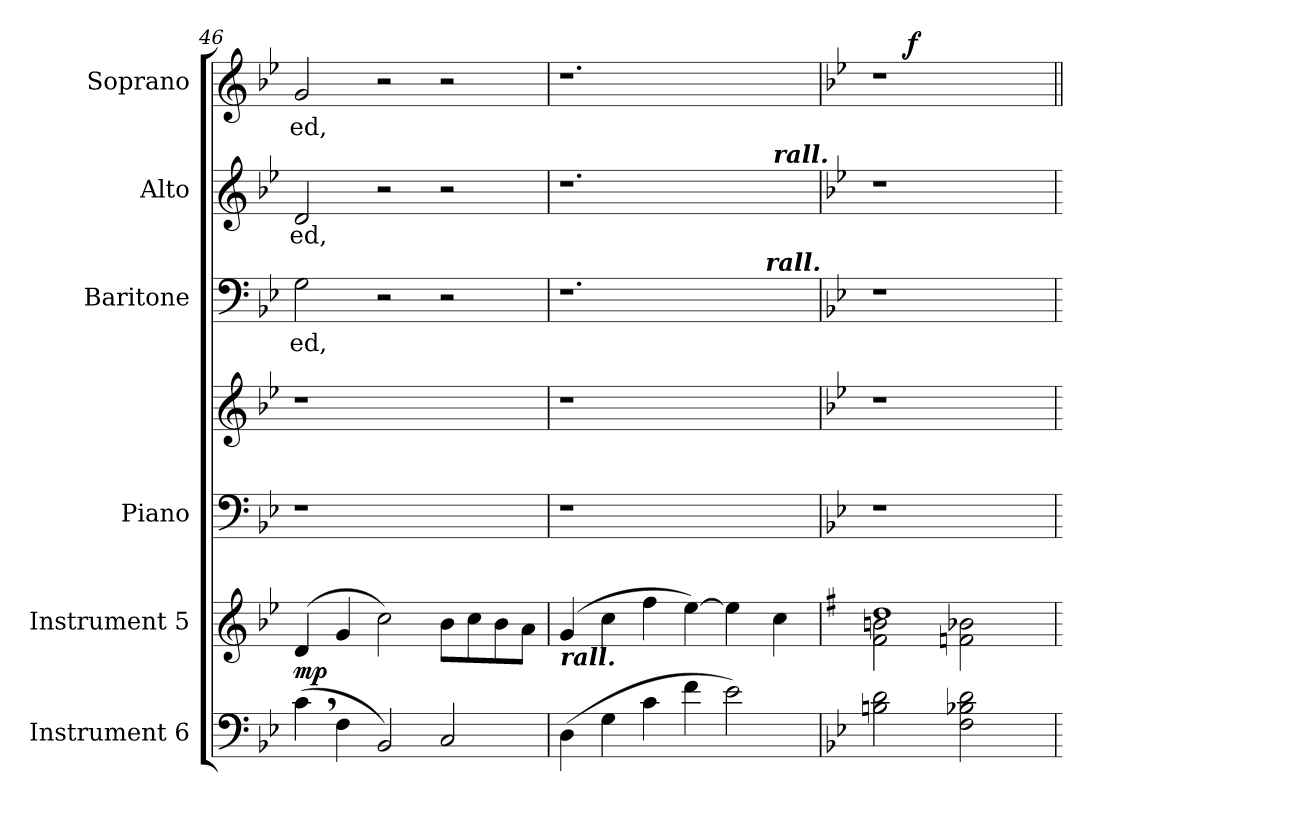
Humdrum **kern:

**kern	**dynam	**kern	**kern	**kern	**kern	**text	**kern	**text	**kern	**text	**dynam
*part6	*part6	*part5	*part4	*part4	*part3	*part3	*part2	*part2	*part1	*part1	*part1
*staff7	*staff7	*staff6	*staff5	*staff4	*staff3	*staff3	*staff2	*staff2	*staff1	*staff1	*staff1
*I"Instrument 6	*	*I"Instrument 5	*I"Piano	*	*I"Baritone	*	*I"Alto	*	*I"Soprano	*	*
*clefF4	*	*clefG2	*clefF4	*clefG2	*clefF4	*	*clefG2	*	*clefG2	*	*
*k[b-e-]	*	*k[b-e-]	*k[b-e-]	*k[b-e-]	*k[b-e-]	*	*k[b-e-]	*	*k[b-e-]	*	*
*B-:	*	*B-:	*B-:	*B-:	*B-:	*	*B-:	*	*B-:	*	*
=46	=46	=46	=46	=46	=46	=46	=46	=46	=46	=46	=46
!	!LO:DY:a	!	!	!	!	!LO:LY:b:cj	!	!LO:LY:b:cj	!	!LO:LY:b:cj	!
(>4c,<\	mp	(>4d/	1r	1r	2G\	-ed,	2d/	-ed,	2g/	-ed,	.
4F\	.	4g/	.	.	.	.	.	.	.	.	.
2BB-/)	.	2cc\)	.	.	2r	.	2r	.	2r	.	.
2C/	.	8b-\L	2ryy	2ryy	2r	.	2r	.	2r	.	.
.	.	8cc\	.	.	.	.	.	.	.	.	.
.	.	8b-\	.	.	.	.	.	.	.	.	.
.	.	8a\J	.	.	.	.	.	.	.	.	.
=47	=47	=47	=47	=47	=47	=47	=47	=47	=47	=47	=47
*	*	*	*	*	*^	*	*^	*	*	*	*
(<4D\	.	(>4g/	1r	1r	1.r	1ryy	.	1.r	1ryy	.	1.r	.	.
4G\	.	4cc\	.	.	.	.	.	.	.	.	.	.	.
4c\	.	4ff\	.	.	.	.	.	.	.	.	.	.	.
4f\	.	[>4ee-\)	.	.	.	.	.	.	.	.	.	.	.
2e-\)	.	4ee-\]	2ryy	2ryy	.	8...ryy	.	.	4ryy	.	.	.	.
!	!	!	!	!	!	!LO:TX:a:Bi:t=rall.	!	!	!	!	!	!	!
.	.	.	.	.	.	4ryy	.	.	.	.	.	.	.
!	!	!	!	!	!	!	!	!	!LO:TX:a:Bi:t=rall.	!	!	!	!
.	.	4cc\	.	.	.	.	.	.	4ryy	.	.	.	.
.	.	.	.	.	.	64ryy	.	.	.	.	.	.	.
!	!	!LO:TX:b:Bi:t=rall.	!	!	!	!	!	!	!	!	!	!	!
*	*	*	*	*	*v	*v	*	*	*	*	*	*	*
*	*	*	*	*	*	*	*v	*v	*	*	*	*
=48	=48	=48	=48	=48	=48	=48	=48	=48	=48	=48	=48
*	*	*k[f#]	*	*	*	*	*	*	*	*	*
*	*	*G:	*	*	*	*	*	*	*	*	*
*	*	*^	*	*	*	*	*	*	*^	*	*
2d\ 2Bn\	.	1dd	2bn\ 2f#\	1r	1r	1r	.	1r	.	1r	8ryy	.	.
.	.	.	.	.	.	.	.	.	.	.	64ryy	.	.
!	!	!	!	!	!	!	!	!	!	!	!	!	!LO:DY:a
.	.	.	.	.	.	.	.	.	.	.	2ryy	.	f
2d\ 2B-X\ 2F\	.	.	2b-X\ 2fn\	.	.	.	.	.	.	.	.	.	.
.	.	.	.	.	.	.	.	.	.	.	4ryy	.	.
.	.	.	.	.	.	.	.	.	.	.	16..ryy	.	.
*	*	*v	*v	*	*	*	*	*	*	*v	*v	*	*
=	=||	=	=	=	=	=||	=	=||	=||	=||	=||
*-	*-	*-	*-	*-	*-	*-	*-	*-	*-	*-	*-
